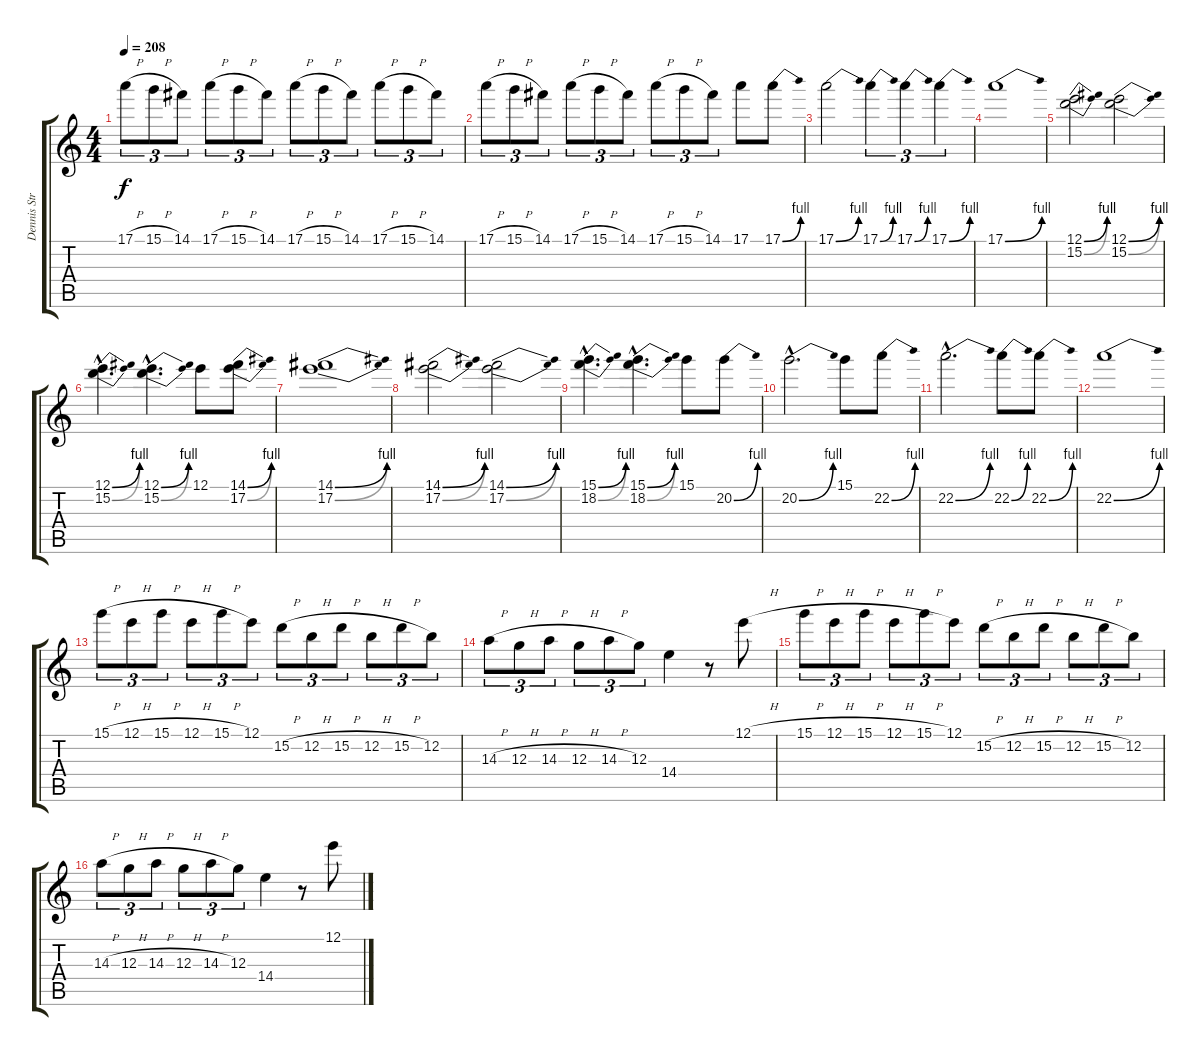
\track ("Dennis Stratton" "Dennis Str") {instrument distortionguitar}
\staff {score tabs}
\tuning (E4 B3 G3 D3 A2 E2) {hide}
\ts (4 4)
\tempo 208
\clef g2
\ks c
17.1{h}.8{tu (3 2) dy f} 15.1{h}.8{tu (3 2)} 14.1.8{tu (3 2)} 17.1{h}.8{tu (3 2)} 15.1{h}.8{tu (3 2)} 14.1.8{tu (3 2)} 17.1{h}.8{tu (3 2)} 15.1{h}.8{tu (3 2)} 14.1.8{tu (3 2)} 17.1{h}.8{tu (3 2)} 15.1{h}.8{tu (3 2)} 14.1.8{tu (3 2)} |
17.1{h}.8{tu (3 2)} 15.1{h}.8{tu (3 2)} 14.1.8{tu (3 2)} 17.1{h}.8{tu (3 2)} 15.1{h}.8{tu (3 2)} 14.1.8{tu (3 2)} 17.1{h}.8{tu (3 2)} 15.1{h}.8{tu (3 2)} 14.1.8{tu (3 2)} 17.1.8 17.1{be (bend 0 0 60 4)}.8 |
17.1{be (bend 0 0 60 4)}.2 17.1{be (bend 0 0 60 4)}.4{tu (3 2)} 17.1{be (bend 0 0 60 4)}.4{tu (3 2)} 17.1{be (bend 0 0 60 4)}.4{tu (3 2)} |
17.1{be (bend 0 0 60 4)}.1 |
(12.1{be (bend 0 0 60 4)} 15.2{be (bend 0 0 60 4)}).2 (12.1{be (bend 0 0 60 4)} 15.2{be (bend 0 0 60 4)}).2 |
(12.1{be (bend 0 0 60 4) hac} 15.2{be (bend 0 0 60 4) hac}).4{d} (12.1{be (bend 0 0 60 4) hac} 15.2{be (bend 0 0 60 4) hac}).4{d} 12.1.8 (14.1{be (bend 0 0 60 4)} 17.2{be (bend 0 0 60 4)}).8 |
(14.1{be (bend 0 0 60 4)} 17.2{be (bend 0 0 60 4)}).1 |
(14.1{be (bend 0 0 60 4)} 17.2{be (bend 0 0 60 4)}).2 (14.1{be (bend 0 0 60 4)} 17.2{be (bend 0 0 60 4)}).2 |
(15.1{be (bend 0 0 60 4) hac} 18.2{be (bend 0 0 60 4) hac}).4{d} (15.1{be (bend 0 0 60 4) hac} 18.2{be (bend 0 0 60 4) hac}).4{d} 15.1.8 20.2{be (bend 0 0 60 4)}.8 |
20.2{be (bend 0 0 60 4) hac}.2{d} 15.1.8 22.2{be (bend 0 0 60 4)}.8 |
22.2{be (bend 0 0 60 4) hac}.2{d} 22.2{be (bend 0 0 60 4)}.8 22.2{be (bend 0 0 60 4)}.8 |
22.2{be (bend 0 0 60 4)}.1 |
15.1{h}.8{tu (3 2)} 12.1{h}.8{tu (3 2)} 15.1{h}.8{tu (3 2)} 12.1{h}.8{tu (3 2)} 15.1{h}.8{tu (3 2)} 12.1.8{tu (3 2)} 15.2{h}.8{tu (3 2)} 12.2{h}.8{tu (3 2)} 15.2{h}.8{tu (3 2)} 12.2{h}.8{tu (3 2)} 15.2{h}.8{tu (3 2)} 12.2.8{tu (3 2)} |
14.3{h}.8{tu (3 2)} 12.3{h}.8{tu (3 2)} 14.3{h}.8{tu (3 2)} 12.3{h}.8{tu (3 2)} 14.3{h}.8{tu (3 2)} 12.3.8{tu (3 2)} 14.4.4 r.8 12.1{h}.8 |
15.1{h}.8{tu (3 2)} 12.1{h}.8{tu (3 2)} 15.1{h}.8{tu (3 2)} 12.1{h}.8{tu (3 2)} 15.1{h}.8{tu (3 2)} 12.1.8{tu (3 2)} 15.2{h}.8{tu (3 2)} 12.2{h}.8{tu (3 2)} 15.2{h}.8{tu (3 2)} 12.2{h}.8{tu (3 2)} 15.2{h}.8{tu (3 2)} 12.2.8{tu (3 2)} |
14.3{h}.8{tu (3 2)} 12.3{h}.8{tu (3 2)} 14.3{h}.8{tu (3 2)} 12.3{h}.8{tu (3 2)} 14.3{h}.8{tu (3 2)} 12.3.8{tu (3 2)} 14.4.4 r.8 12.1{h}.8
